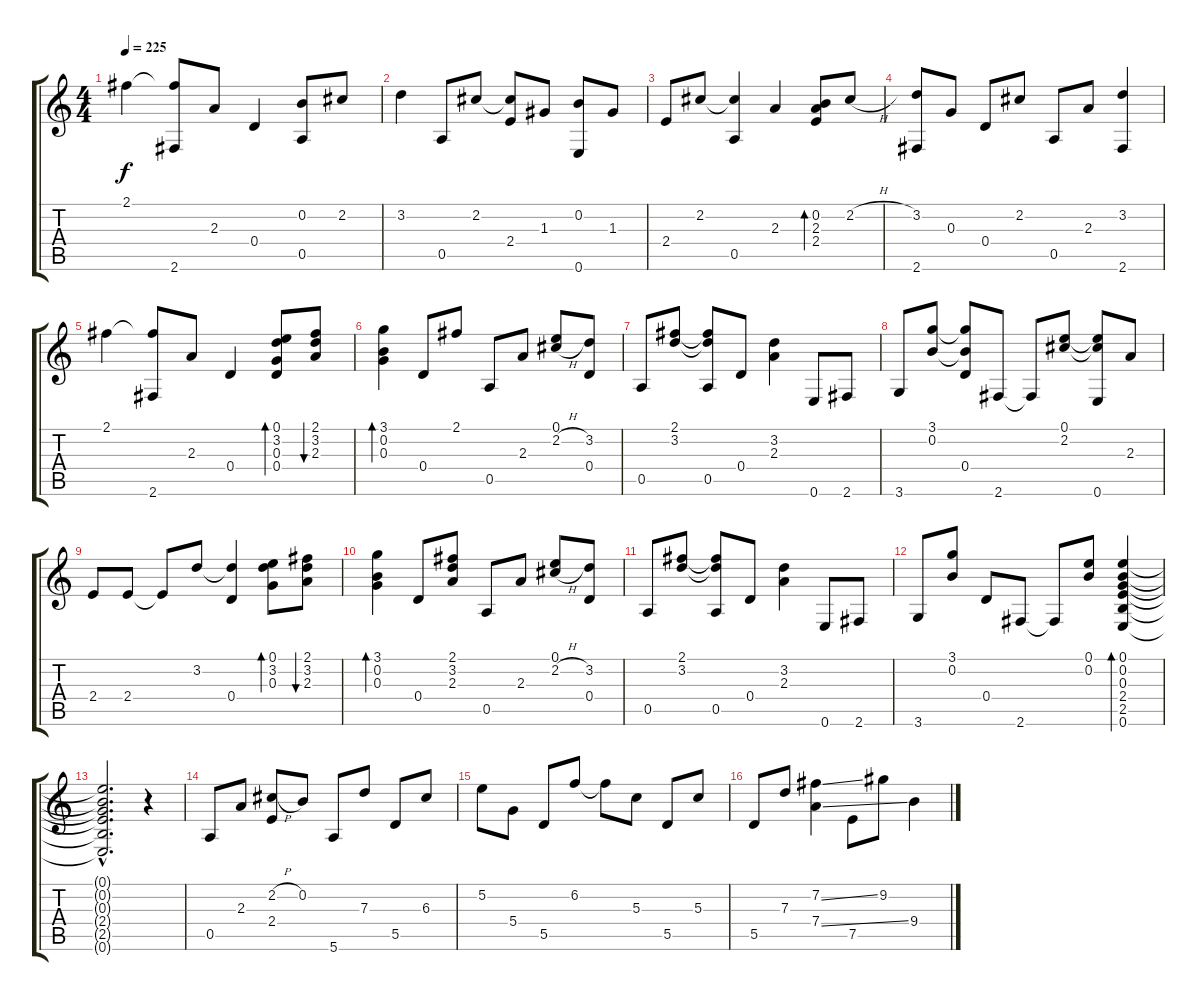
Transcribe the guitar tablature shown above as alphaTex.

\track "" {instrument acousticguitarsteel}
\staff {score tabs}
\tuning (E4 B3 G3 D3 A2 E2) {hide}
\ts (4 4)
\tempo 225
\clef g2
\ks c
2.1.4{dy f} (2.1{t} 2.6).8 2.3.8 0.4.4 (0.2 0.5).8 2.2.8 |
3.2.4 0.5.8 2.2.8 (2.2{t} 2.4).8 1.3.8 (0.2 0.6).8 1.3.8 |
2.4.8 2.2.8 (2.2{t} 0.5).4 2.3.4 (0.2 2.3 2.4).8{bd 120} 2.2{h}.8 |
(3.2 2.6).8 0.3.8 0.4.8 2.2.8 0.5.8 2.3.8 (3.2 2.6).4 |
2.1.4 (2.1{t} 2.6).8 2.3.8 0.4.4 (0.1 3.2 0.3 0.4).8{bd 120} (2.1 3.2 2.3).8{bu 120} |
(3.1 0.2 0.3).4{bd 120} 0.4.8 2.1.8 0.5.8 2.3.8 (0.1 2.2{h}).8 (3.2 0.4).8 |
0.5.8 (2.1 3.2).8 (2.1{t} 3.2{t} 0.5).8 0.4.8 (3.2 2.3).4 0.6.8 2.6.8 |
3.6.8 (3.1 0.2).8 (3.1{t} 0.2{t} 0.4).8 2.6.8 2.6{t}.8 (0.1 2.2).8 (0.1{t} 2.2{t} 0.6).8 2.3.8 |
2.4.8 2.4.8 2.4{t}.8 3.2.8 (3.2{t} 0.4).4 (0.1 3.2 0.3).8{bd 120} (2.1 3.2 2.3).8{bu 120} |
(3.1 0.2 0.3).4{bd 120} 0.4.8 (2.1 3.2 2.3).8 0.5.8 2.3.8 (0.1 2.2{h}).8 (3.2 0.4).8 |
0.5.8 (2.1 3.2).8 (2.1{t} 3.2{t} 0.5).8 0.4.8 (3.2 2.3).4 0.6.8 2.6.8 |
3.6.8 (3.1 0.2).8 0.4.8 2.6.8 2.6{t}.8 (0.1 0.2).8 (0.1 0.2 0.3 2.4 2.5 0.6).4{bd 240} |
(0.1{hac t} 0.2{hac t} 0.3{hac t} 2.4{hac t} 2.5{hac t} 0.6{hac t}).2{d} r.4 |
0.5.8 2.3.8 (2.2{h} 2.4).8 0.2.8 5.6.8 7.3.8 5.5.8 6.3.8 |
5.2.8 5.4.8 5.5.8 6.2.8 6.2{t}.8 5.3.8 5.5.8 5.3.8 |
5.5.8 7.3.8 (7.2{ss} 7.4{ss}).4 7.5.8 9.2.8 9.4.4
